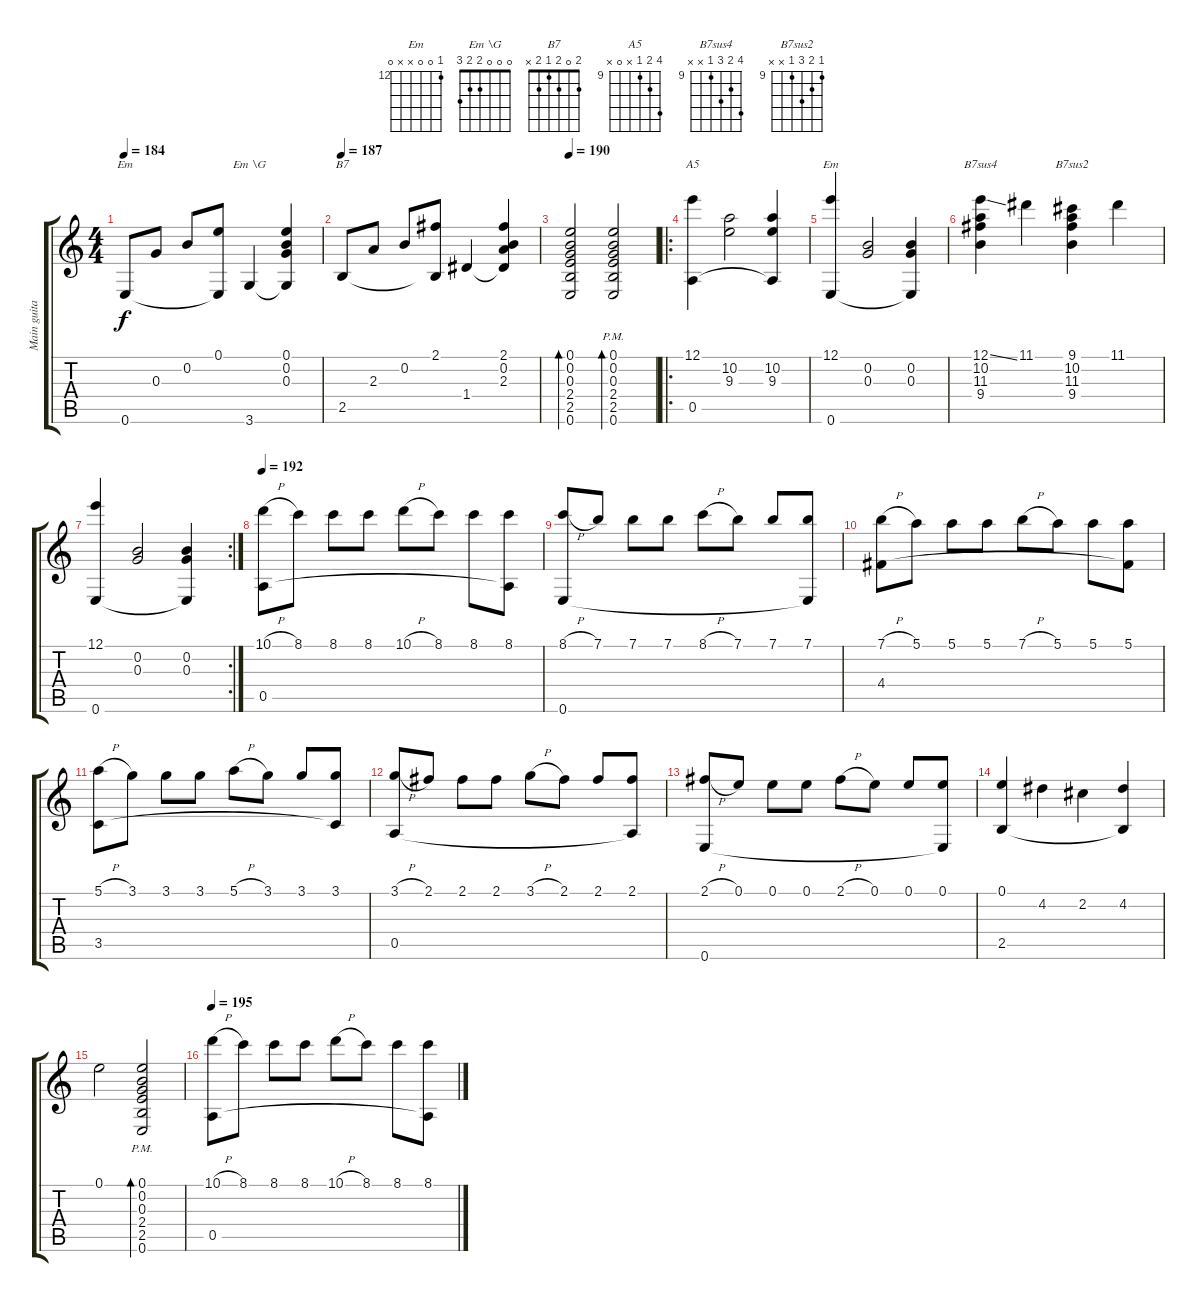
\track ("Main guitar" "Main guita") {instrument acousticguitarsteel}
\staff {score tabs}
\tuning (E4 B3 G3 D3 A2 E2) {hide}
\chord ("Em" 0 0 0 2 2 0)
\chord ("Em \\G" 0 0 0 2 2 3)
\chord ("B7" 2 0 2 1 2 x)
\chord ("A5" 12 10 9 x 0 x) {firstfret 9}
\chord ("Em" 12 0 0 x x 0) {firstfret 12}
\chord ("B7sus4" 12 10 11 9 x x) {firstfret 9}
\chord ("B7sus2" 9 10 11 9 x x) {firstfret 9}
\ts (4 4)
\tempo 184
\clef g2
\ks c
0.6.8{ch "Em" dy f} 0.3.8 0.2.8 (0.1 0.6{t}).8 3.6.4{ch "Em \\G"} (0.1 0.2 0.3 3.6{t}).4 |
\tempo 187
2.5.8{ch "B7"} 2.3.8 0.2.8 (2.1 2.5{t}).8 1.4.4 (2.1 0.2 2.3 1.4{t}).4 |
\tempo 190
(0.1 0.2 0.3 2.4 2.5 0.6).2{bd 120} (0.1{pm} 0.2{pm} 0.3{pm} 2.4{pm} 2.5{pm} 0.6{pm}).2{bd 120} |
\ro
(12.1 0.5).4{ch "A5"} (10.2 9.3).2 (10.2 9.3 0.5{t}).4 |
(12.1 0.6).4{ch "Em"} (0.2 0.3).2 (0.2 0.3 0.6{t}).4 |
(12.1{ss} 10.2 11.3 9.4).4{ch "B7sus4"} 11.1.4 (9.1 10.2 11.3 9.4).4{ch "B7sus2"} 11.1.4 |
\rc 2
(12.1 0.6).4 (0.2 0.3).2 (0.2 0.3 0.6{t}).4 |
\tempo 192
(10.1{h} 0.5).8 8.1.8 8.1.8 8.1.8 10.1{h}.8 8.1.8 8.1.8 (8.1 0.5{t}).8 |
(8.1{h} 0.6).8 7.1.8 7.1.8 7.1.8 8.1{h}.8 7.1.8 7.1.8 (7.1 0.6{t}).8 |
(7.1{h} 4.4).8 5.1.8 5.1.8 5.1.8 7.1{h}.8 5.1.8 5.1.8 (5.1 4.4{t}).8 |
(5.1{h} 3.5).8 3.1.8 3.1.8 3.1.8 5.1{h}.8 3.1.8 3.1.8 (3.1 3.5{t}).8 |
(3.1{h} 0.5).8 2.1.8 2.1.8 2.1.8 3.1{h}.8 2.1.8 2.1.8 (2.1 0.5{t}).8 |
(2.1{h} 0.6).8 0.1.8 0.1.8 0.1.8 2.1{h}.8 0.1.8 0.1.8 (0.1 0.6{t}).8 |
(0.1 2.5).4 4.2.4 2.2.4 (4.2 2.5{t}).4 |
0.1.2 (0.1{pm} 0.2{pm} 0.3{pm} 2.4{pm} 2.5{pm} 0.6{pm}).2{bd 120} |
\tempo 195
(10.1{h} 0.5).8 8.1.8 8.1.8 8.1.8 10.1{h}.8 8.1.8 8.1.8 (8.1 0.5{t}).8
